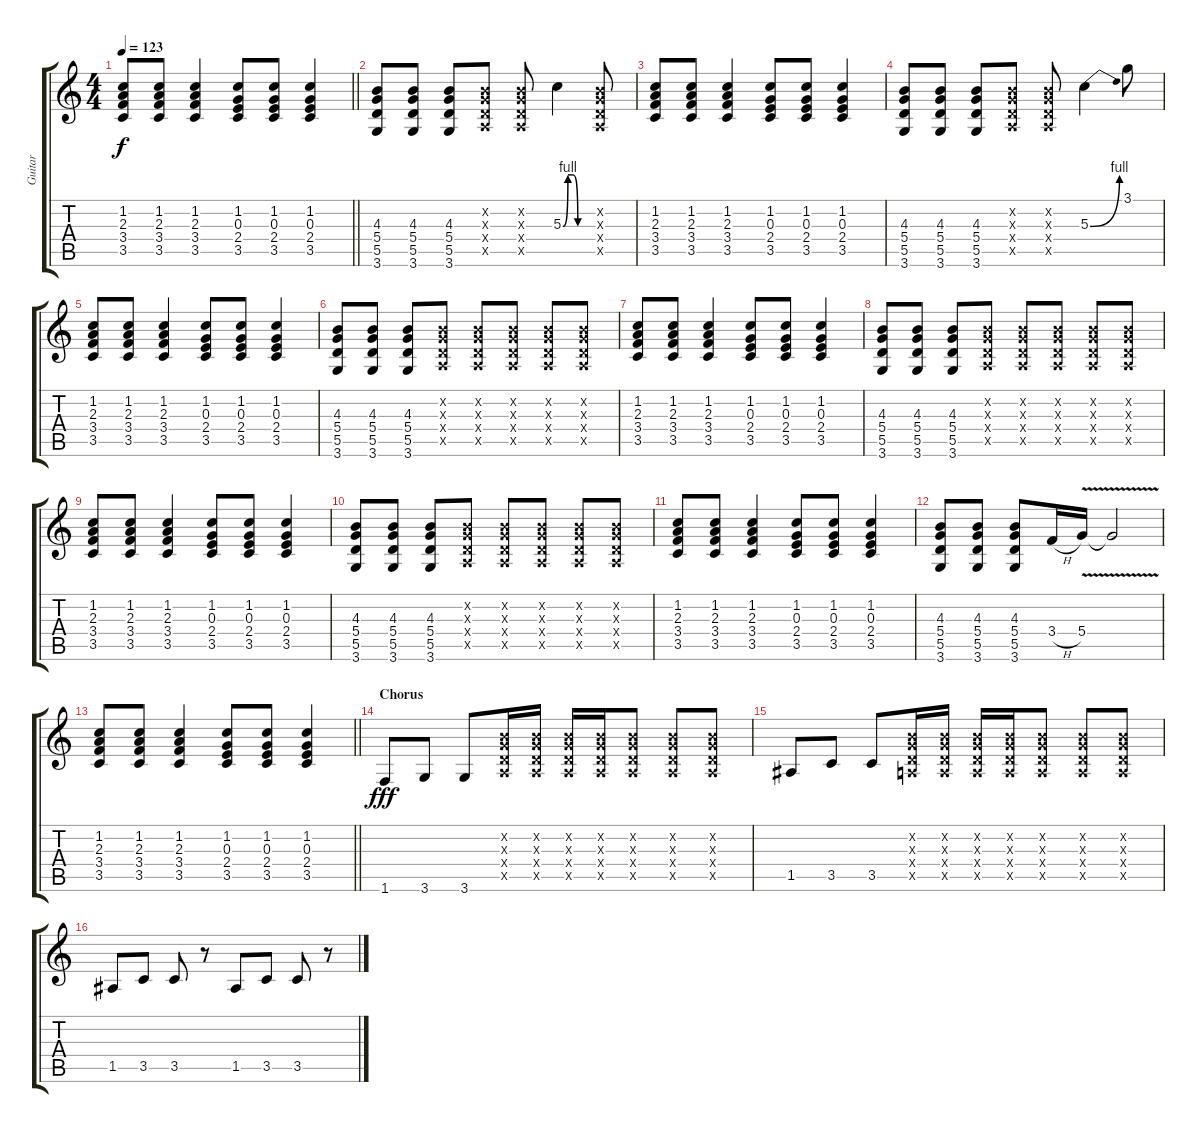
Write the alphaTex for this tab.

\track ("Guitar" "Guitar") {instrument overdrivenguitar}
\staff {score tabs}
\tuning (E4 B3 G3 D3 A2 E2) {hide}
\ts (4 4)
\tempo 123
\clef g2
\barLineRight lightlight
\ks c
(1.2 2.3 3.4 3.5).8{dy f} (1.2 2.3 3.4 3.5).8 (1.2 2.3 3.4 3.5).4 (1.2 0.3 2.4 3.5).8 (1.2 0.3 2.4 3.5).8 (1.2 0.3 2.4 3.5).4 |
(4.3 5.4 5.5 3.6).8 (4.3 5.4 5.5 3.6).8 (4.3 5.4 5.5 3.6).8 (0.2{x} 0.3{x} 0.4{x} 0.5{x}).8 (0.2{x} 0.3{x} 0.4{x} 0.5{x}).8 5.3{be (custom 0 0 10 4 20 4 30 0 60 0)}.4 (0.2{x} 0.3{x} 0.4{x} 0.5{x}).8 |
(1.2 2.3 3.4 3.5).8 (1.2 2.3 3.4 3.5).8 (1.2 2.3 3.4 3.5).4 (1.2 0.3 2.4 3.5).8 (1.2 0.3 2.4 3.5).8 (1.2 0.3 2.4 3.5).4 |
(4.3 5.4 5.5 3.6).8 (4.3 5.4 5.5 3.6).8 (4.3 5.4 5.5 3.6).8 (0.2{x} 0.3{x} 0.4{x} 0.5{x}).8 (0.2{x} 0.3{x} 0.4{x} 0.5{x}).8 5.3{be (bend 0 0 60 4)}.4 3.1.8 |
(1.2 2.3 3.4 3.5).8 (1.2 2.3 3.4 3.5).8 (1.2 2.3 3.4 3.5).4 (1.2 0.3 2.4 3.5).8 (1.2 0.3 2.4 3.5).8 (1.2 0.3 2.4 3.5).4 |
(4.3 5.4 5.5 3.6).8 (4.3 5.4 5.5 3.6).8 (4.3 5.4 5.5 3.6).8 (0.2{x} 0.3{x} 0.4{x} 0.5{x}).8 (0.2{x} 0.3{x} 0.4{x} 0.5{x}).8 (0.2{x} 0.3{x} 0.4{x} 0.5{x}).8 (0.2{x} 0.3{x} 0.4{x} 0.5{x}).8 (0.2{x} 0.3{x} 0.4{x} 0.5{x}).8 |
(1.2 2.3 3.4 3.5).8 (1.2 2.3 3.4 3.5).8 (1.2 2.3 3.4 3.5).4 (1.2 0.3 2.4 3.5).8 (1.2 0.3 2.4 3.5).8 (1.2 0.3 2.4 3.5).4 |
(4.3 5.4 5.5 3.6).8 (4.3 5.4 5.5 3.6).8 (4.3 5.4 5.5 3.6).8 (0.2{x} 0.3{x} 0.4{x} 0.5{x}).8 (0.2{x} 0.3{x} 0.4{x} 0.5{x}).8 (0.2{x} 0.3{x} 0.4{x} 0.5{x}).8 (0.2{x} 0.3{x} 0.4{x} 0.5{x}).8 (0.2{x} 0.3{x} 0.4{x} 0.5{x}).8 |
(1.2 2.3 3.4 3.5).8 (1.2 2.3 3.4 3.5).8 (1.2 2.3 3.4 3.5).4 (1.2 0.3 2.4 3.5).8 (1.2 0.3 2.4 3.5).8 (1.2 0.3 2.4 3.5).4 |
(4.3 5.4 5.5 3.6).8 (4.3 5.4 5.5 3.6).8 (4.3 5.4 5.5 3.6).8 (0.2{x} 0.3{x} 0.4{x} 0.5{x}).8 (0.2{x} 0.3{x} 0.4{x} 0.5{x}).8 (0.2{x} 0.3{x} 0.4{x} 0.5{x}).8 (0.2{x} 0.3{x} 0.4{x} 0.5{x}).8 (0.2{x} 0.3{x} 0.4{x} 0.5{x}).8 |
(1.2 2.3 3.4 3.5).8 (1.2 2.3 3.4 3.5).8 (1.2 2.3 3.4 3.5).4 (1.2 0.3 2.4 3.5).8 (1.2 0.3 2.4 3.5).8 (1.2 0.3 2.4 3.5).4 |
(4.3 5.4 5.5 3.6).8 (4.3 5.4 5.5 3.6).8 (4.3 5.4 5.5 3.6).8 3.4{h}.16 5.4{v}.16 5.4{t}.2 |
\barLineRight lightlight
(1.2 2.3 3.4 3.5).8 (1.2 2.3 3.4 3.5).8 (1.2 2.3 3.4 3.5).4 (1.2 0.3 2.4 3.5).8 (1.2 0.3 2.4 3.5).8 (1.2 0.3 2.4 3.5).4 |
\section ("" "Chorus")
1.6.8{dy fff volume 16 instrument overdrivenguitar} 3.6.8 3.6.8 (0.2{x} 0.3{x} 0.4{x} 0.5{x}).16 (0.2{x} 0.3{x} 0.4{x} 0.5{x}).16 (0.2{x} 0.3{x} 0.4{x} 0.5{x}).16 (0.2{x} 0.3{x} 0.4{x} 0.5{x}).16 (0.2{x} 0.3{x} 0.4{x} 0.5{x}).8 (0.2{x} 0.3{x} 0.4{x} 0.5{x}).8 (0.2{x} 0.3{x} 0.4{x} 0.5{x}).8 |
1.5.8 3.5.8 3.5.8 (0.2{x} 0.3{x} 0.4{x} 0.5{x}).16 (0.2{x} 0.3{x} 0.4{x} 0.5{x}).16 (0.2{x} 0.3{x} 0.4{x} 0.5{x}).16 (0.2{x} 0.3{x} 0.4{x} 0.5{x}).16 (0.2{x} 0.3{x} 0.4{x} 0.5{x}).8 (0.2{x} 0.3{x} 0.4{x} 0.5{x}).8 (0.2{x} 0.3{x} 0.4{x} 0.5{x}).8 |
1.5.8 3.5.8 3.5.8 r.8 1.5.8 3.5.8 3.5.8 r.8
